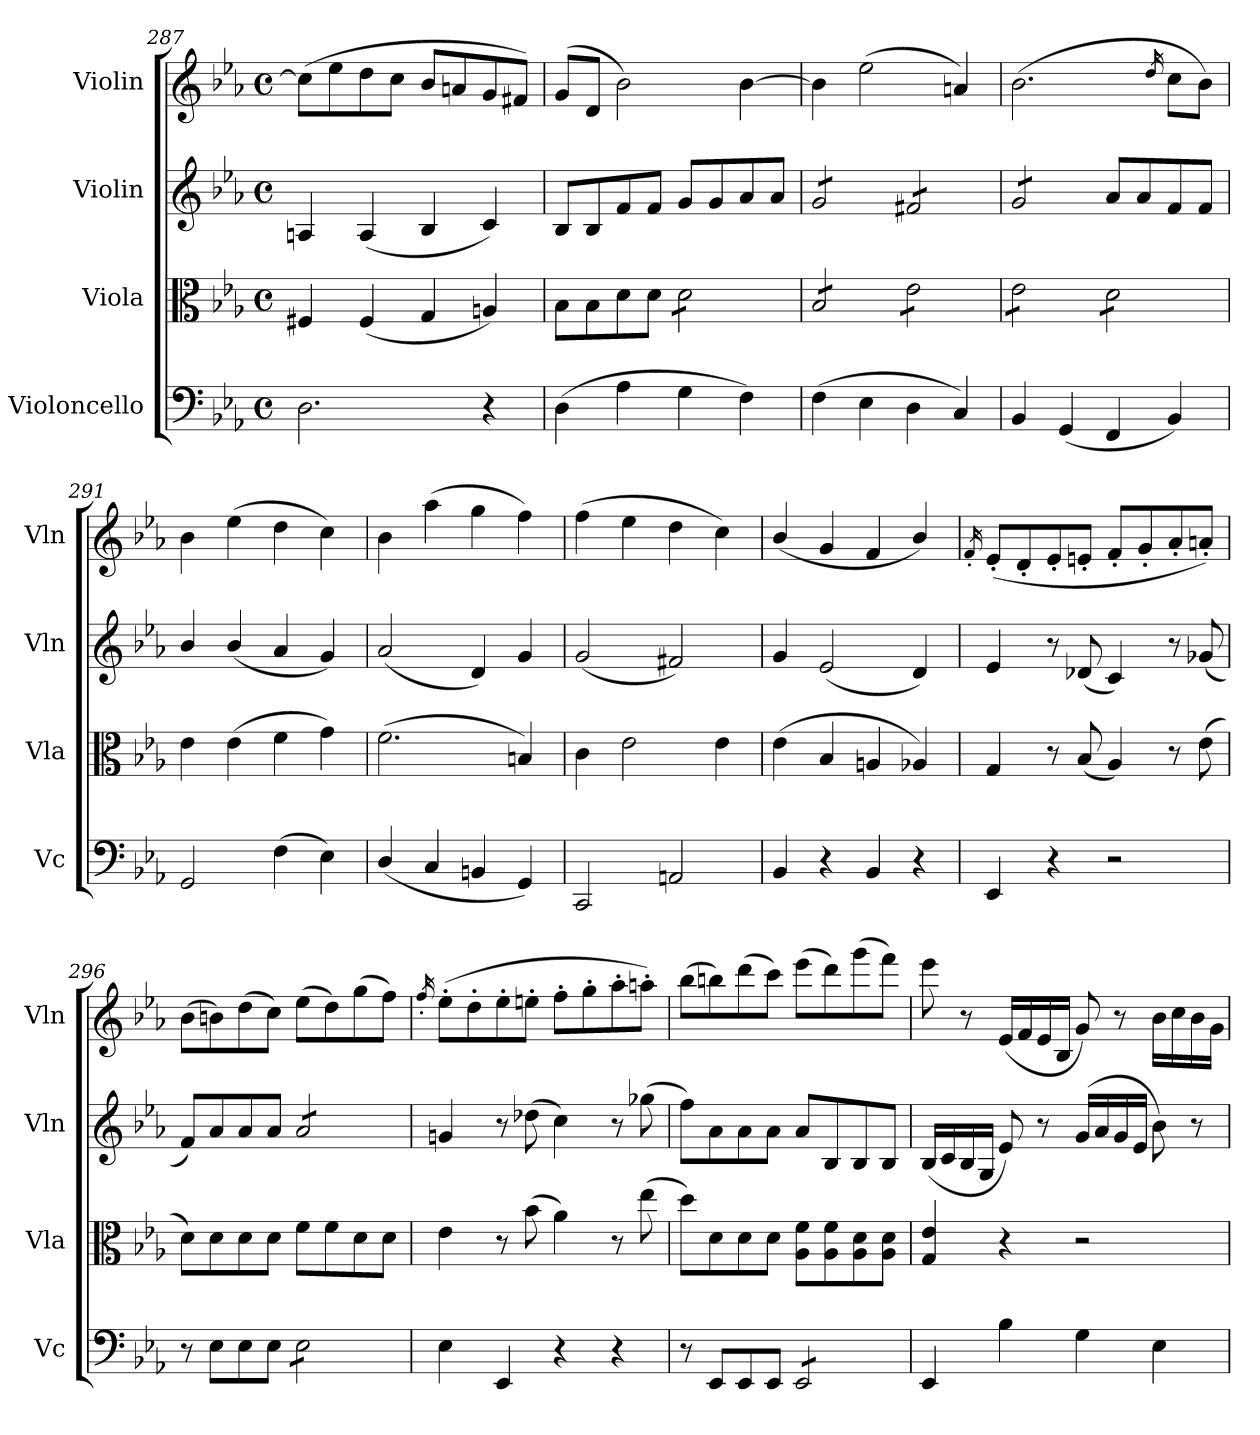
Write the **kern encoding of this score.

**kern	**kern	**kern	**kern
*part4	*part3	*part2	*part1
*staff4	*staff3	*staff2	*staff1
*I"Violoncello	*I"Viola	*I"Violin	*I"Violin
*I'Vc	*I'Vla	*I'Vln	*I'Vln
*clefF4	*clefC3	*clefG2	*clefG2
*k[b-e-a-]	*k[b-e-a-]	*k[b-e-a-]	*k[b-e-a-]
*M4/4	*M4/4	*M4/4	*M4/4
*met(c)	*met(c)	*met(c)	*met(c)
=287	=287	=287	=287
2.D\	4F#X/	4An/	(8cc\L]
.	.	.	8ee-\
.	(4F#/	(4A/	8dd\
.	.	.	8cc\J
.	4G/	4B-/	8b-/L
.	.	.	8an/
4r	4An/)	4c/)	8g/
.	.	.	8f#X/J)
=288	=288	=288	=288
(4D\	8B-\L	8B-/L	(8g/L
.	8B-\	8B-/	8d/J
4A-\	8d\	8f/	2b-\)
.	8d\J	8f/J	.
*	*tremolo	*	*
4G\	8d\L	8g/L	.
.	8d\	8g/	.
4F\)	8d\	8a-/	[4b-\
.	8d\J	8a-/J	.
=289	=289	=289	=289
*	*	*tremolo	*
(4F\	8B-/L	8g/L	4b-\]
.	8B-/	8g/	.
4E-\	8B-/	8g/	(2ee-\
.	8B-/J	8g/J	.
4D\	8e-\L	8f#X/L	.
.	8e-\	8f#X/	.
4C/)	8e-\	8f#X/	4an/)
.	8e-\J	8f#X/J	.
=290	=290	=290	=290
4BB-/	8e-\L	8g/L	(2.b-\
.	8e-\	8g/	.
(4GG/	8e-\	8g/	.
.	8e-\J	8g/J	.
*	*	*Xtremolo	*
4FF/	8d\L	8a-/L	.
.	8d\	8a-/	.
.	.	.	16qdd/
4BB-/)	8d\	8f/	8cc\L
.	8d\J	8f/J	8b-\J)
*	*Xtremolo	*	*
=291	=291	=291	=291
2GG/	4e-\	4b-/	4b-\
.	(4e-\	(4b-/	(4ee-\
(4F\	4f\	4a-/	4dd\
4E-\)	4g\)	4g/)	4cc\)
=292	=292	=292	=292
(4D/	(2.f\	(2a-/	4b-\
4C/	.	.	(4aa-\
4BBn/	.	4d/)	4gg\
4GG/)	4Bn/)	4g/	4ff\)
!!LO:PB:g=z
=293	=293	=293	=293
2CC/	4c\	(2g/	(4ff\
.	2e-\	.	4ee-\
2AAn/	.	2f#X/)	4dd\
.	4e-\	.	4cc\)
=294	=294	=294	=294
4BB-/	(4e-\	4g/	(4b-/
4r	4B-/	(2e-/	4g/
4BB-/	4An/	.	4f/
4r	4A-X/)	4d/)	4b-/)
=295	=295	=295	=295
.	.	.	16qf'/
4EE-/	4G/	4e-/	(8e-'/L
.	.	.	8d'/
4r	8r	8r	8e-'/
.	(8B-/	(8d-X/	8en'/J
2r	4A-/)	4c/)	8f'/L
.	.	.	8g'/
.	8r	8r	8a-'/
.	(8e-\	(8g-X/	8an'/J)
=296	=296	=296	=296
8r	8d\L)	8f/L)	(8b-\L
8E-\L	8d\	8a-/	8bn\)
8E-\	8d\	8a-/	(8dd\
8E-\J	8d\J	8a-/J	8cc\J)
*tremolo	*	*	*
*	*	*tremolo	*
8E-\L	8f\L	8a-/L	(8ee-\L
8E-\	8f\	8a-/	8dd\)
8E-\	8d\	8a-/	(8gg\
8E-\J	8d\J	8a-/J	8ff\J)
*	*	*Xtremolo	*
*Xtremolo	*	*	*
=297	=297	=297	=297
.	.	.	16qff'/
4E-\	4e-\	4gn/	(8ee-'\L
.	.	.	8dd'\
4EE-/	8r	8r	8ee-'\
.	(8b-\	(8dd-X\	8een'\J
4r	4a-\)	4cc\)	8ff'\L
.	.	.	8gg'\
4r	8r	8r	8aa-'\
.	(8ee-\	(8gg-X\	8aan'\J)
=298	=298	=298	=298
8r	8dd\L)	8ff\L)	(8bb-\L
8EE-/L	8d\	8a-\	8bbn\)
8EE-/	8d\	8a-\	(8ddd\
8EE-/J	8d\J	8a-\J	8ccc\J)
*tremolo	*	*	*
8EE-/L	8A-\ 8f\L	8a-/L	(8eee-\L
8EE-/	8A-\ 8f\	8B-/	8ddd\)
8EE-/	8A-\ 8d\	8B-/	(8ggg\
8EE-/J	8A-\ 8d\J	8B-/J	8fff\J)
*Xtremolo	*	*	*
!!LO:LB:g=z
=299	=299	=299	=299
4EE-/	4G/ 4e-/	(16B-/LL	8eee-\
.	.	16c/	.
.	.	16B-/	8r
.	.	16G/JJ	.
4B-\	4r	8e-/)	(16e-/LL
.	.	.	16f/
.	.	8r	16e-/
.	.	.	16B-/JJ
4G\	2r	(16g/LL	8g/)
.	.	16a-/	.
.	.	16g/	8r
.	.	16e-/JJ	.
4E-\	.	8b-\)	16b-\LL
.	.	.	16cc\
.	.	8r	16b-\
.	.	.	16g\JJ
=	=	=	=
*-	*-	*-	*-
